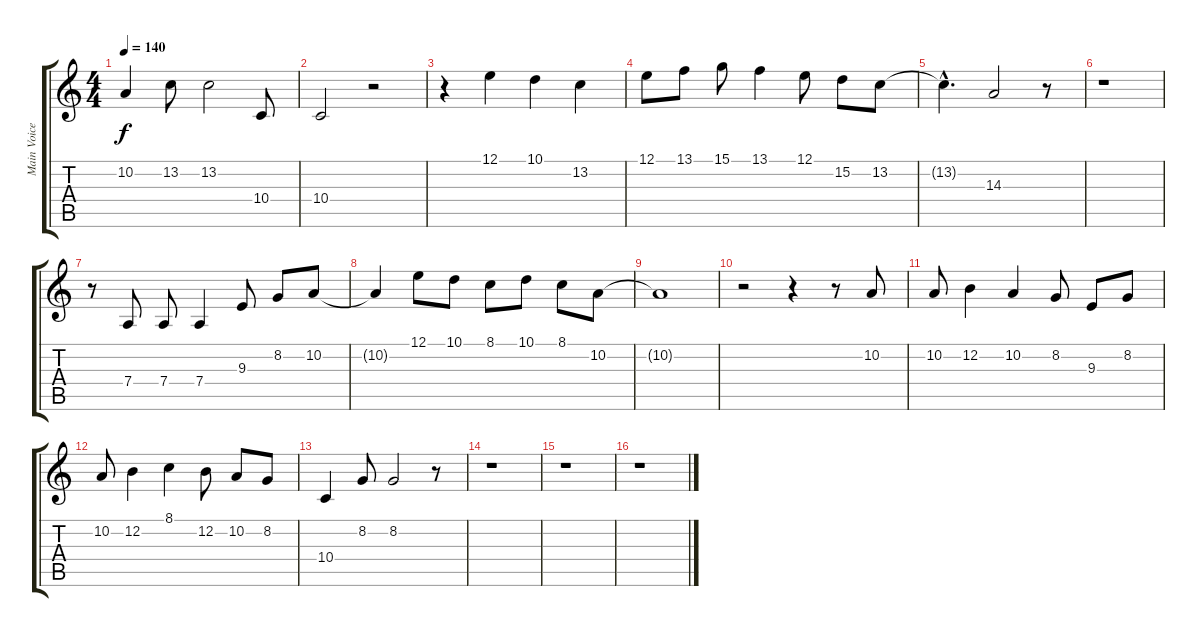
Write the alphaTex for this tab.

\track ("Main Voices" "Main Voice") {instrument lead6voice}
\staff {score tabs}
\tuning (E4 B3 G3 D3 A2 E2) {hide}
\ts (4 4)
\tempo 140
\clef g2
\ks c
10.2{t}.4{dy f} 13.2.8 13.2.2 10.4.8 |
10.4.2 r.2 |
r.4 12.1.4 10.1.4 13.2.4 |
12.1.8 13.1.8 15.1.8 13.1.4 12.1.8 15.2.8 13.2.8 |
13.2{hac t}.4{d} 14.3.2 r.8 |
r.1 |
r.8 7.4.8 7.4.8 7.4.4 9.3.8 8.2.8 10.2.8 |
10.2{t}.4 12.1.8 10.1.8 8.1.8 10.1.8 8.1.8 10.2.8 |
10.2{t}.1 |
r.2 r.4 r.8 10.2.8 |
10.2.8 12.2.4 10.2.4 8.2.8 9.3.8 8.2.8 |
10.2.8 12.2.4 8.1.4 12.2.8 10.2.8 8.2.8 |
10.4.4 8.2.8 8.2.2 r.8 |
r.1 |
r.1 |
r.1
